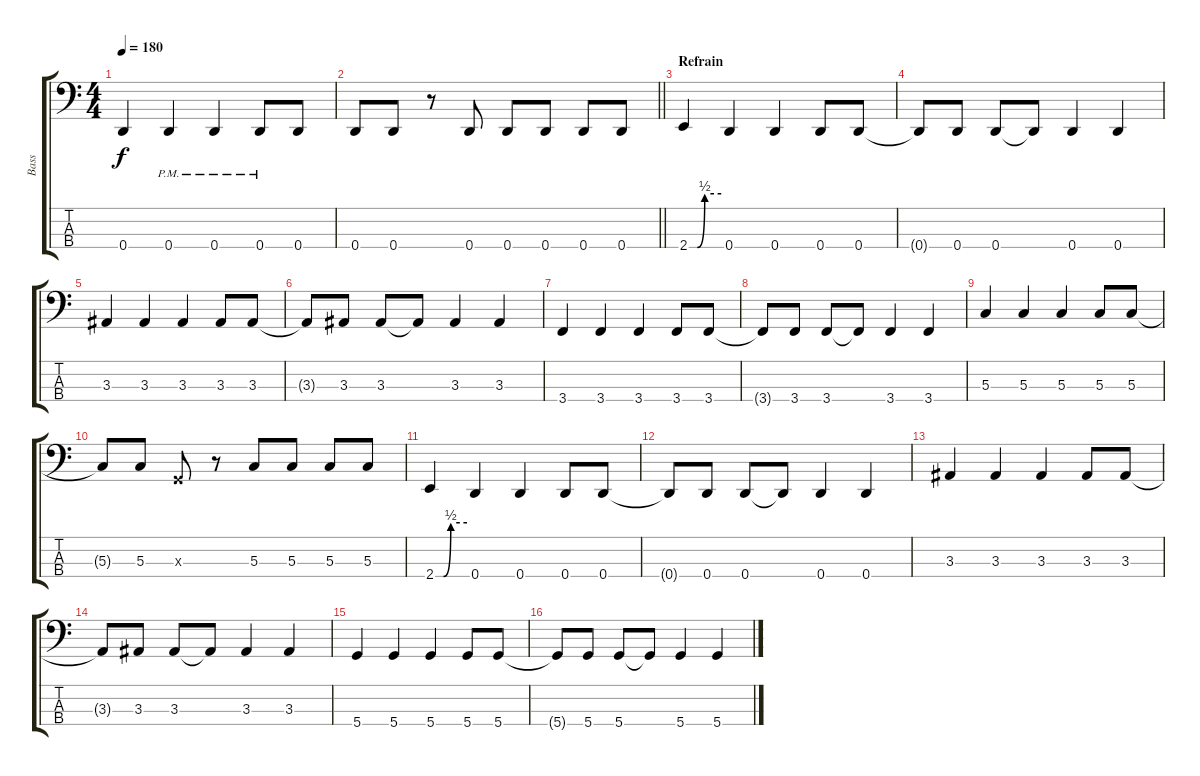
\track ("Bass" "Bass") {instrument electricbassfinger}
\staff {score tabs}
\tuning (F2 C2 G1 D1) {hide}
\ts (4 4)
\tempo 180
\clef f4
\ks c
0.4.4{dy f} 0.4{pm}.4 0.4{pm}.4 0.4{pm}.8 0.4.8 |
\barLineRight lightlight
0.4.8 0.4.8 r.8 0.4.8 0.4.8 0.4.8 0.4.8 0.4.8 |
\section ("" "Refrain")
2.4{be (custom 0 0 15 0 29 2 60 2)}.4 0.4.4 0.4.4 0.4.8 0.4.8 |
0.4{t}.8 0.4.8 0.4.8 0.4{t}.8 0.4.4 0.4.4 |
3.3.4 3.3.4 3.3.4 3.3.8 3.3.8 |
3.3{t}.8 3.3.8 3.3.8 3.3{t}.8 3.3.4 3.3.4 |
3.4.4 3.4.4 3.4.4 3.4.8 3.4.8 |
3.4{t}.8 3.4.8 3.4.8 3.4{t}.8 3.4.4 3.4.4 |
5.3.4 5.3.4 5.3.4 5.3.8 5.3.8 |
5.3{t}.8 5.3.8 0.3{x}.8 r.8 5.3.8 5.3.8 5.3.8 5.3.8 |
2.4{be (custom 0 0 15 0 29 2 60 2)}.4 0.4.4 0.4.4 0.4.8 0.4.8 |
0.4{t}.8 0.4.8 0.4.8 0.4{t}.8 0.4.4 0.4.4 |
3.3.4 3.3.4 3.3.4 3.3.8 3.3.8 |
3.3{t}.8 3.3.8 3.3.8 3.3{t}.8 3.3.4 3.3.4 |
5.4.4 5.4.4 5.4.4 5.4.8 5.4.8 |
5.4{t}.8 5.4.8 5.4.8 5.4{t}.8 5.4.4 5.4.4
